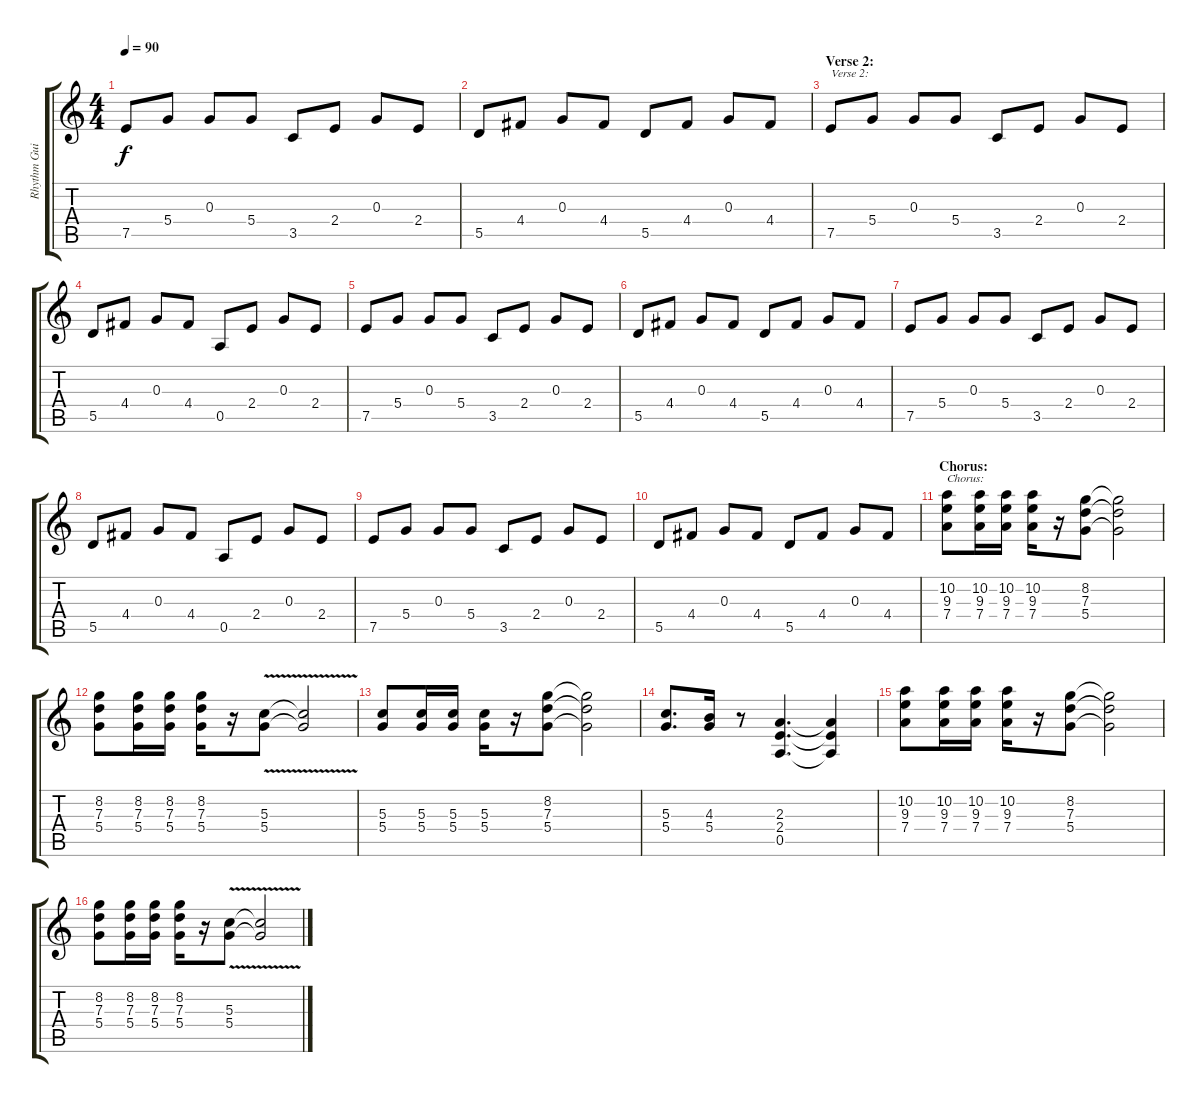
\track ("Rhythm Guitar 2" "Rhythm Gui") {instrument distortionguitar}
\staff {score tabs}
\tuning (E4 B3 G3 D3 A2 E2) {hide}
\ts (4 4)
\tempo 90
\clef g2
\ks c
7.5.8{dy f} 5.4.8 0.3.8 5.4.8 3.5.8 2.4.8 0.3.8 2.4.8 |
5.5.8 4.4.8 0.3.8 4.4.8 5.5.8 4.4.8 0.3.8 4.4.8 |
\section ("" "Verse 2:")
7.5.8{txt "Verse 2:"} 5.4.8 0.3.8 5.4.8 3.5.8 2.4.8 0.3.8 2.4.8 |
5.5.8 4.4.8 0.3.8 4.4.8 0.5.8 2.4.8 0.3.8 2.4.8 |
7.5.8 5.4.8 0.3.8 5.4.8 3.5.8 2.4.8 0.3.8 2.4.8 |
5.5.8 4.4.8 0.3.8 4.4.8 5.5.8 4.4.8 0.3.8 4.4.8 |
7.5.8 5.4.8 0.3.8 5.4.8 3.5.8 2.4.8 0.3.8 2.4.8 |
5.5.8 4.4.8 0.3.8 4.4.8 0.5.8 2.4.8 0.3.8 2.4.8 |
7.5.8 5.4.8 0.3.8 5.4.8 3.5.8 2.4.8 0.3.8 2.4.8 |
5.5.8 4.4.8 0.3.8 4.4.8 5.5.8 4.4.8 0.3.8 4.4.8 |
\section ("" "Chorus:")
(10.2 9.3 7.4).8{txt "Chorus:"} (10.2 9.3 7.4).16 (10.2 9.3 7.4).16 (10.2 9.3 7.4).16 r.16 (8.2 7.3 5.4).8 (8.2{t} 7.3{t} 5.4{t}).2 |
(8.2 7.3 5.4).8 (8.2 7.3 5.4).16 (8.2 7.3 5.4).16 (8.2 7.3 5.4).16 r.16 (5.3{v} 5.4).8 (5.3{t} 5.4{t}).2 |
(5.3 5.4).8 (5.3 5.4).16 (5.3 5.4).16 (5.3 5.4).16 r.16 (8.2 7.3 5.4).8 (8.2{t} 7.3{t} 5.4{t}).2 |
(5.3 5.4).8{d} (4.3 5.4).16 r.8 (2.3 2.4 0.5).4{d} (2.3{t} 2.4{t} 0.5{t}).4 |
(10.2 9.3 7.4).8 (10.2 9.3 7.4).16 (10.2 9.3 7.4).16 (10.2 9.3 7.4).16 r.16 (8.2 7.3 5.4).8 (8.2{t} 7.3{t} 5.4{t}).2 |
(8.2 7.3 5.4).8 (8.2 7.3 5.4).16 (8.2 7.3 5.4).16 (8.2 7.3 5.4).16 r.16 (5.3{v} 5.4).8 (5.3{t} 5.4{t}).2
